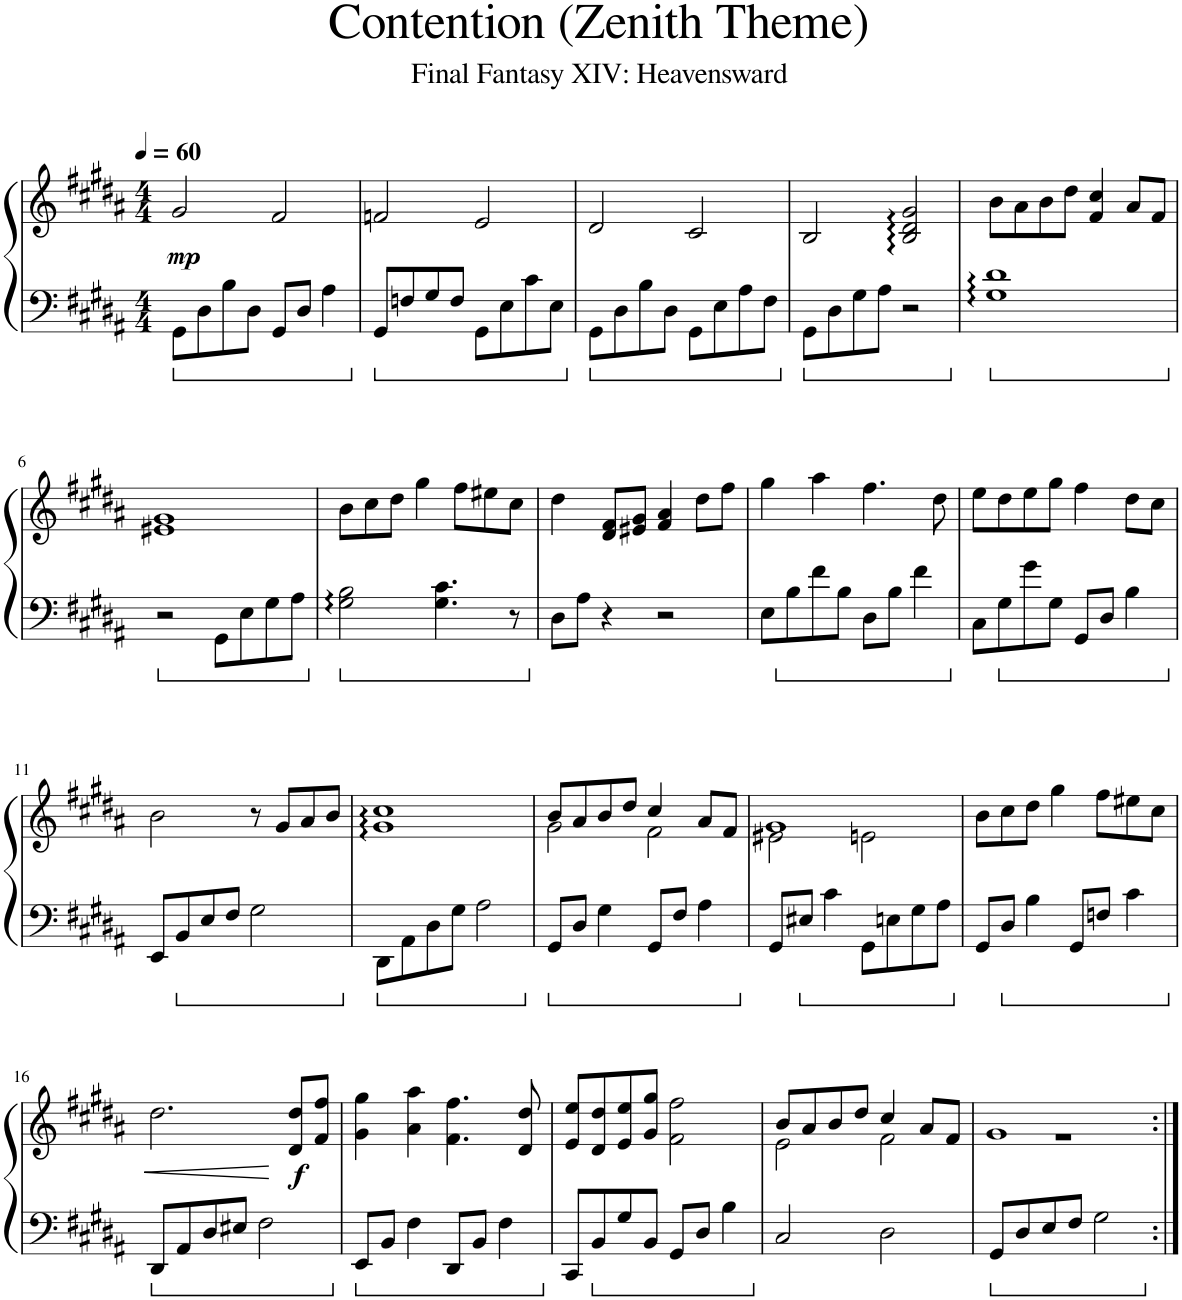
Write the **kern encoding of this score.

**kern	**kern	**dynam
*part1	*part1	*part1
*staff2	*staff1	*staff1/2
*I"Piano	*	*
*I'Pno.	*	*
*clefF4	*clefG2	*
*k[f#c#g#d#a#]	*k[f#c#g#d#a#]	*
*M4/4	*M4/4	*
*MM60	*MM60	*
=1	=1	=1
8GG#\L	2g#/	.
!	!	!LO:DY:a=2
8D#\	.	mp
8B\	.	.
8D#\J	.	.
8GG#/L	2f#/	.
8D#/J	.	.
4A#\	.	.
=2	=2	=2
8GG#/L	2fn/	.
8Fn/	.	.
8G#/	.	.
8F/J	.	.
8GG#\L	2e/	.
8E\	.	.
8c#\	.	.
8E\J	.	.
=3	=3	=3
8GG#\L	2d#/	.
8D#\	.	.
8B\	.	.
8D#\J	.	.
8GG#\L	2c#/	.
8E\	.	.
8A#\	.	.
8F#\J	.	.
=4	=4	=4
8GG#\L	2B/	.
8D#\	.	.
8G#\	.	.
8A#\J	.	.
2r	2B/:: 2d#/:: 2g#/::	.
=5	=5	=5
1G#:: 1d#::	8b\L	.
.	8a#\	.
.	8b\	.
.	8dd#\J	.
.	4f#/ 4cc#/	.
.	8a#/L	.
.	8f#/J	.
!!LO:LB:g=z
=6	=6	=6
2r	1e#X 1g#	.
8GG#\L	.	.
8E\	.	.
8G#\	.	.
8A#\J	.	.
=7	=7	=7
2G#\:: 2B\::	8b\L	.
.	8cc#\	.
.	8dd#\J	.
.	4gg#\	.
4.G#\ 4.c#\	.	.
.	8ff#\L	.
.	8ee#X\	.
8r	8cc#\J	.
=8	=8	=8
8D#\L	4dd#\	.
8A#\J	.	.
4r	8d#/ 8f#/L	.
.	8e#X/ 8g#/J	.
2r	4f#/ 4a#/	.
.	8dd#\L	.
.	8ff#\J	.
=9	=9	=9
8E\L	4gg#\	.
8B\	.	.
8f#\	4aa#\	.
8B\J	.	.
8D#\L	4.ff#\	.
8B\J	.	.
4f#\	.	.
.	8dd#\	.
=10	=10	=10
8C#\L	8ee\L	.
8G#\	8dd#\	.
8g#\	8ee\	.
8G#\J	8gg#\J	.
8GG#/L	4ff#\	.
8D#/J	.	.
4B\	8dd#\L	.
.	8cc#\J	.
!!LO:LB:g=z
=11	=11	=11
8EE/L	2b\	.
8BB/	.	.
8E/	.	.
8F#/J	.	.
2G#\	8r	.
.	8g#/L	.
.	8a#/	.
.	8b/J	.
=12	=12	=12
8DD#\L	1g#:: 1cc#::	.
8AA#\	.	.
8D#\	.	.
8G#\J	.	.
2A#\	.	.
=13	=13	=13
*	*^	*
8GG#/L	8b/L	2g#\	.
8D#/J	8a#/	.	.
4G#\	8b/	.	.
.	8dd#/J	.	.
8GG#/L	4cc#/	2f#\	.
8F#/J	.	.	.
4A#\	8a#/L	.	.
.	8f#/J	.	.
=14	=14	=14	=14
8GG#/L	1g#	2e#X\	.
8E#X/J	.	.	.
4c#\	.	.	.
8GG#\L	.	2en\	.
8En\	.	.	.
8G#\	.	.	.
8A#\J	.	.	.
*	*v	*v	*
=15	=15	=15
8GG#/L	8b\L	.
8D#/J	8cc#\	.
4B\	8dd#\J	.
.	4gg#\	.
8GG#/L	.	.
8Fn/J	8ff#\L	.
4c#\	8ee#X\	.
.	8cc#\J	.
!!LO:LB:g=z
=16	=16	=16
8DD#/L	2.dd#\	.
8AA#/	.	.
8D#/	.	.
8E#X/J	.	.
2F#\	.	.
!	!	!LO:DY:b
.	8d#/ 8dd#/L	f
.	8f#/ 8ff#/J	.
=17	=17	=17
8EE/L	4g#\ 4gg#\	.
8BB/J	.	.
4F#\	4a#\ 4aa#\	.
8DD#/L	4.f#\ 4.ff#\	.
8BB/J	.	.
4F#\	.	.
.	8d#/ 8dd#/	.
=18	=18	=18
8CC#/L	8e/ 8ee/L	.
8BB/	8d#/ 8dd#/	.
8G#/	8e/ 8ee/	.
8BB/J	8g#/ 8gg#/J	.
8GG#/L	2f#\ 2ff#\	.
8D#/J	.	.
4B\	.	.
=19	=19	=19
*	*^	*
2C#/	8b/L	2e\	.
.	8a#/	.	.
.	8b/	.	.
.	8dd#/J	.	.
2D#\	4cc#/	2f#\	.
.	8a#/L	.	.
.	8f#/J	.	.
=20	=20	=20	=20
8GG#/L	1g#	1r	.
8D#/	.	.	.
8E/	.	.	.
8F#/J	.	.	.
2G#\	.	.	.
*	*v	*v	*
=:|!	=:|!	=:|!
*-	*-	*-
